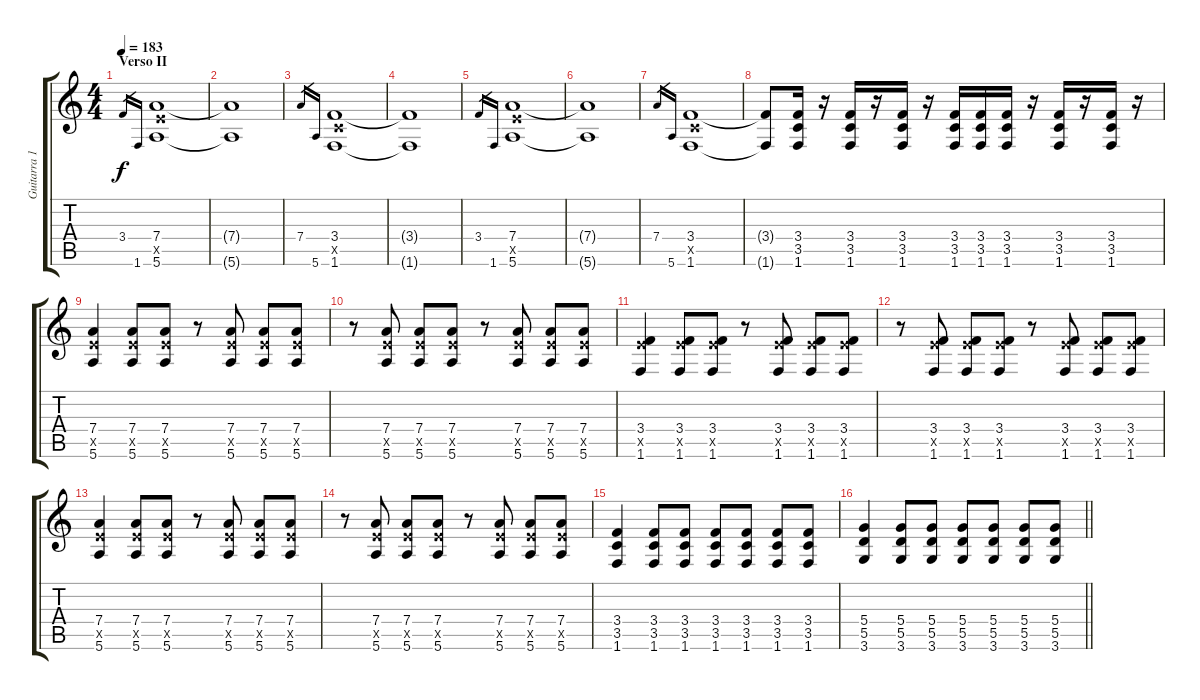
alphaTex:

\track ("Guitarra 1 - Mathias" "Guitarra 1") {instrument overdrivenguitar}
\staff {score tabs}
\tuning (E4 B3 G3 D3 A2 E2) {hide}
\ts (4 4)
\section ("" "Verso II")
\tempo 183
\clef g2
\ks c
3.4.16{gr dy f} 1.6.16{gr} (7.4 7.5{x} 5.6).1 |
(7.4{t} 5.6{t}).1 |
7.4.16{gr} 5.6.16{gr} (3.4 3.5{x} 1.6).1 |
(3.4{t} 1.6{t}).1 |
3.4.16{gr} 1.6.16{gr} (7.4 7.5{x} 5.6).1 |
(7.4{t} 5.6{t}).1 |
7.4.16{gr} 5.6.16{gr} (3.4 3.5{x} 1.6).1 |
(3.4{t} 1.6{t}).8{volume 16} (3.4 3.5 1.6).16 r.16 (3.4 3.5 1.6).16 r.16 (3.4 3.5 1.6).16 r.16 (3.4 3.5 1.6).16 (3.4 3.5 1.6).16 (3.4 3.5 1.6).16 r.16 (3.4 3.5 1.6).16 r.16 (3.4 3.5 1.6).16 r.16 |
(7.4 7.5{x} 5.6).4{volume 13} (7.4 7.5{x} 5.6).8 (7.4 7.5{x} 5.6).8 r.8 (7.4 7.5{x} 5.6).8 (7.4 7.5{x} 5.6).8 (7.4 7.5{x} 5.6).8 |
r.8 (7.4 7.5{x} 5.6).8 (7.4 7.5{x} 5.6).8 (7.4 7.5{x} 5.6).8 r.8 (7.4 7.5{x} 5.6).8 (7.4 7.5{x} 5.6).8 (7.4 7.5{x} 5.6).8 |
(3.4 7.5{x} 1.6).4 (3.4 7.5{x} 1.6).8 (3.4 7.5{x} 1.6).8 r.8 (3.4 7.5{x} 1.6).8 (3.4 7.5{x} 1.6).8 (3.4 7.5{x} 1.6).8 |
r.8 (3.4 7.5{x} 1.6).8 (3.4 7.5{x} 1.6).8 (3.4 7.5{x} 1.6).8 r.8 (3.4 7.5{x} 1.6).8 (3.4 7.5{x} 1.6).8 (3.4 7.5{x} 1.6).8 |
(7.4 7.5{x} 5.6).4 (7.4 7.5{x} 5.6).8 (7.4 7.5{x} 5.6).8 r.8 (7.4 7.5{x} 5.6).8 (7.4 7.5{x} 5.6).8 (7.4 7.5{x} 5.6).8 |
r.8 (7.4 7.5{x} 5.6).8 (7.4 7.5{x} 5.6).8 (7.4 7.5{x} 5.6).8 r.8 (7.4 7.5{x} 5.6).8 (7.4 7.5{x} 5.6).8 (7.4 7.5{x} 5.6).8 |
(3.4 3.5 1.6).4 (3.4 3.5 1.6).8 (3.4 3.5 1.6).8 (3.4 3.5 1.6).8 (3.4 3.5 1.6).8 (3.4 3.5 1.6).8 (3.4 3.5 1.6).8 |
\barLineRight lightlight
(5.4 5.5 3.6).4 (5.4 5.5 3.6).8 (5.4 5.5 3.6).8 (5.4 5.5 3.6).8 (5.4 5.5 3.6).8 (5.4 5.5 3.6).8 (5.4 5.5 3.6).8
